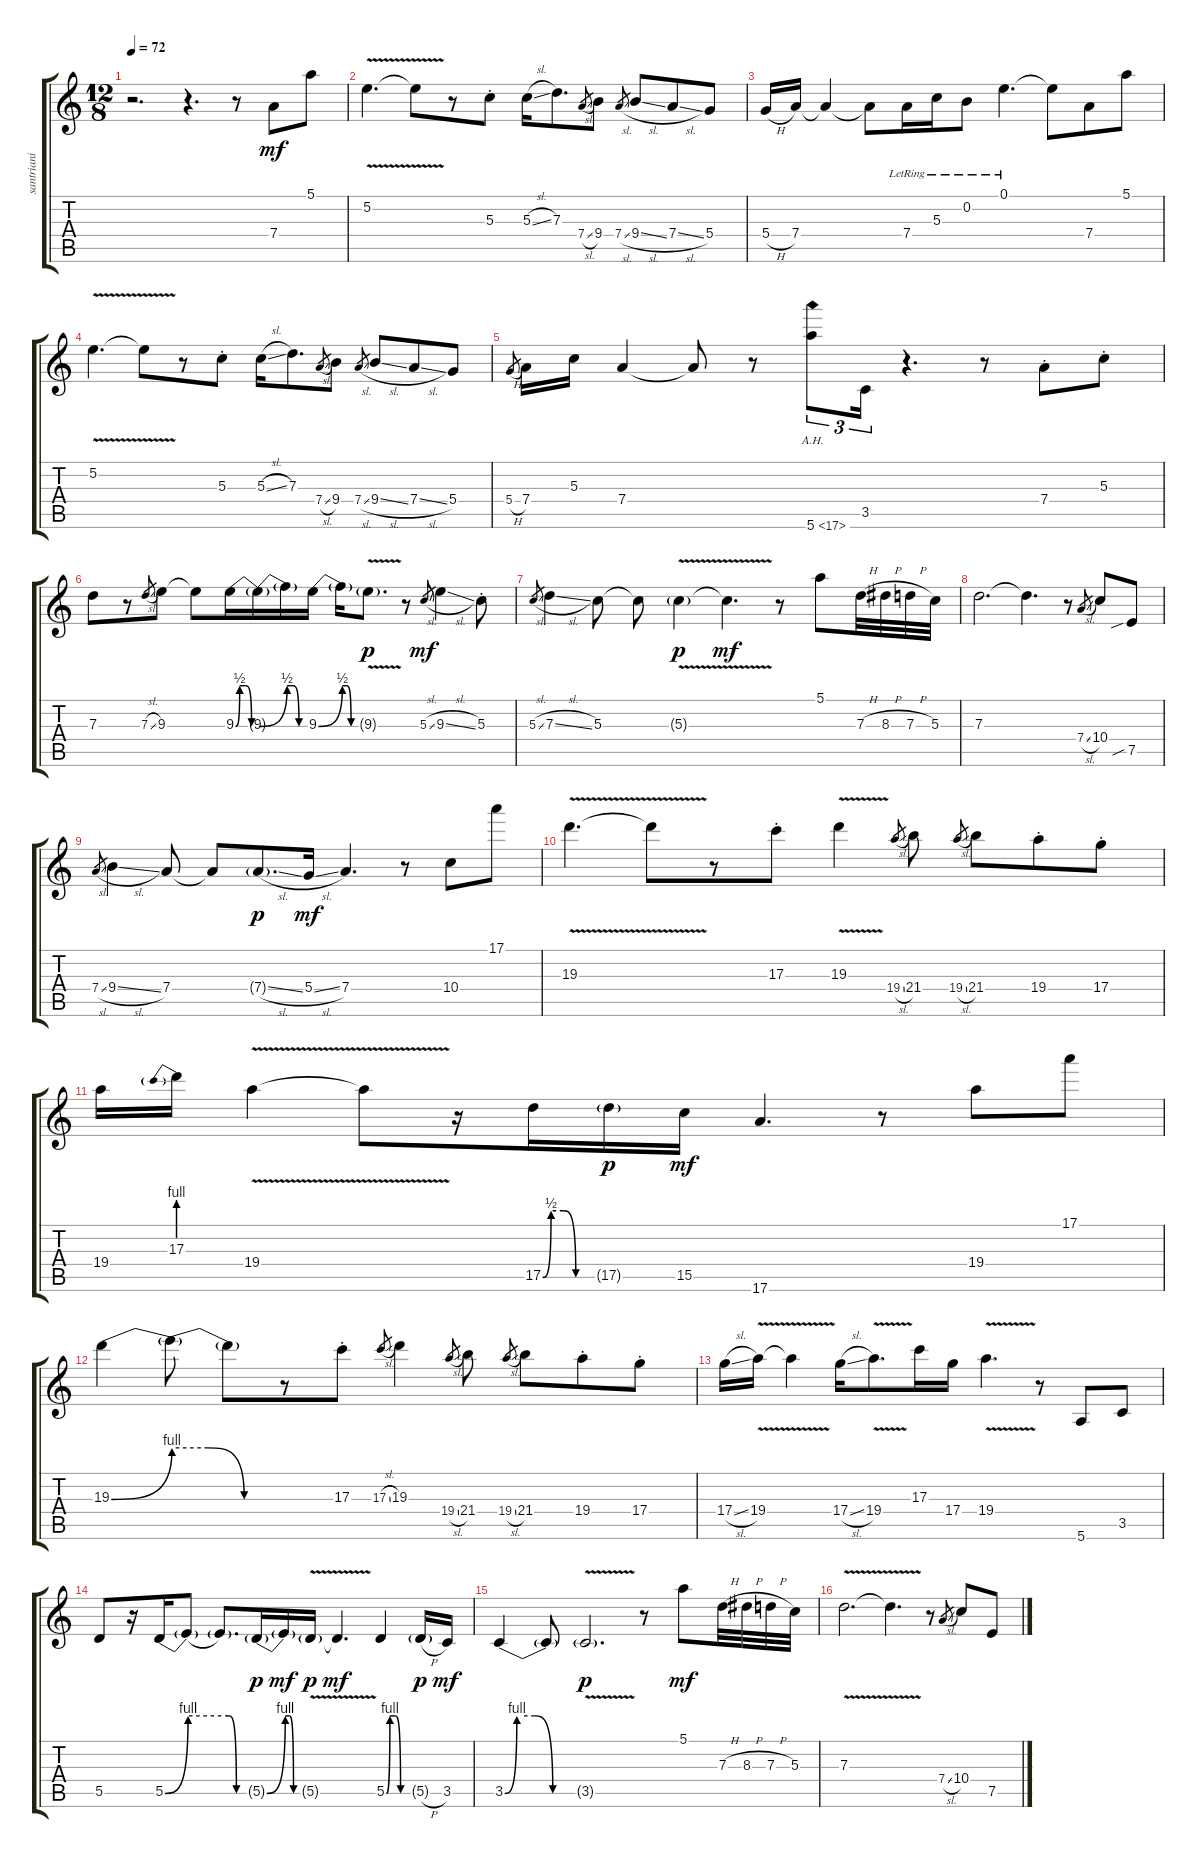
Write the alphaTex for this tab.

\track ("santriani" "santriani") {instrument overdrivenguitar}
\staff {score tabs}
\tuning (E4 B3 G3 D3 A2 E2) {hide}
\ts (12 8)
\tempo 72
\clef g2
\ks c
r.2{d dy mf instrument overdrivenguitar} r.4{d} r.8 7.4.8 5.1.8 |
5.2{v}.4{d} 5.2{v t}.8 r.8 5.3{st}.8 5.3{sl}.16 7.3.8{d} 7.4{sl}.8{gr} 9.4.8 7.4{sl}.8{gr} 9.4{sl}.8 7.4{sl}.8 5.4.8 |
5.4{h}.16 7.4.16 7.4{t}.4 7.4{t}.8 7.4{lr}.16 5.3{lr}.16 0.2{lr}.8 0.1{lr}.4{d} 0.1{t}.8 7.4.8 5.1.8 |
5.2{v}.4{d} 5.2{v t}.8 r.8 5.3{st}.8 5.3{sl}.16 7.3.8{d} 7.4{sl}.8{gr} 9.4.8 7.4{sl}.8{gr} 9.4{sl}.8 7.4{sl}.8 5.4.8 |
5.4{h}.8{gr} 7.4.16 5.3.16 7.4.4 7.4{t}.8 r.8 5.6{ah 12}.8{tu (3 2) ot 15mb} 3.5.16{tu (3 2)} r.4{d} r.8 7.4{st}.8 5.3{st}.8 |
7.3.8 r.8 7.3{sl}.8{gr} 9.3.8 9.3{t}.8 9.3{be (custom 0 0 10 2 25 2 40 0 60 0)}.16 9.3{be (bend 0 0 60 2) t}.16 9.3{be (custom 0 2 20 2 40 0 60 0) t}.16 9.3{be (bend 0 0 60 2)}.16 9.3{be (custom 0 2 20 2 40 0 60 0) t}.16 9.3{v g}.8{d dy p} r.8 5.3{sl}.8{gr dy mf} 9.3{sl}.4 5.3{st}.8 |
5.3{sl}.8{gr} 7.3{sl}.4 5.3.8 5.3{t}.8 5.3{v g}.4{dy p} 5.3{v t}.4{d dy mf} r.8 5.1.8 7.3{h}.32 8.3{h}.32 7.3{h}.32 5.3.32 |
7.3.2{d} 7.3{t}.4{d} r.8 7.4{sl}.8{gr} 10.4.8 7.5{sib}.8 |
7.4{sl}.8{gr} 9.4{sl}.4 7.4.8 7.4{t}.8 7.4{sl g}.8{d dy p} 5.4{sl}.16{dy mf} 7.4.4{d} r.8 10.4.8 17.1.8 |
19.3{v}.4{d} 19.3{v t}.8 r.8 17.3{st}.8 19.3{v}.4 19.4{sl}.8{gr} 21.4.8 19.4{sl}.8{gr} 21.4.8 19.4{st}.8 17.4{st}.8 |
19.4.16 17.3{be (prebend 0 4 60 4)}.16 19.4{v}.4 19.4{v t}.8 r.16 17.5{be (custom 0 0 10 2 25 2 40 0 60 0)}.16 17.5{g}.16{dy p} 15.5.16{dy mf} 17.6.4{d} r.8 19.4.8 17.1.8 |
19.3{be (bend 0 0 60 4)}.4 19.3{be (custom 0 4 20 4 40 0 60 0) t}.8 19.3{t}.8 r.8 17.3{st}.8 17.3{sl}.8{gr} 19.3.4 19.4{sl}.8{gr} 21.4.8 19.4{sl}.8{gr} 21.4.8 19.4{st}.8 17.4{st}.8 |
17.4{sl}.16 19.4{v}.16 19.4{v t}.4 17.4{sl}.16 19.4{v}.8{d} 17.3.16 17.4.16 19.4{v}.4{d} r.8 5.6.8 3.5.8 |
5.5.8 r.16 5.5{be (bend 0 0 60 4)}.16 5.5{be (hold 0 4 60 4) t}.8 5.5{be (custom 0 4 20 4 40 0 60 0) t}.8{d} 5.5{be (bend 0 0 60 4) g}.16{dy p} 5.5{be (custom 0 4 20 4 40 0 60 0) t}.16{dy mf} 5.5{v g}.16{dy p} 5.5{v t}.4{d dy mf} 5.5{be (custom 0 0 10 4 25 4 40 0 60 0)}.4 5.5{h g}.16{dy p} 3.5.16{dy mf} |
3.5{be (custom 0 0 10 4 25 4 40 0 60 0)}.4 3.5{t}.8 3.5{v g}.2{d dy p} r.8 5.1.8{dy mf} 7.3{h}.32 8.3{h}.32 7.3{h}.32 5.3.32 |
7.3{v}.2{d} 7.3{v t}.4{d} r.8 7.4{sl}.8{gr} 10.4.8 7.5.8
